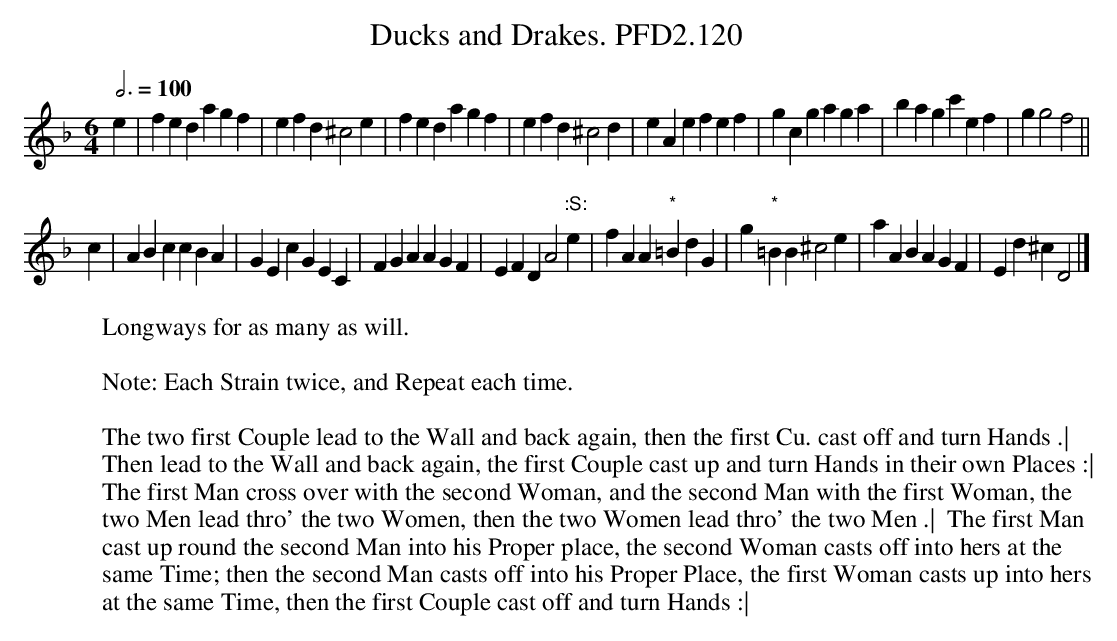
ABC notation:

X:1
T:Ducks and Drakes. PFD2.120
W:Longways for as many as will.
L:1/4
M:6/4
Q:3/4=100
K:Dm
e|fed agf|efd ^c2e|fed agf|efd ^c2d|eAe fef|gcg aga|bag c'ef|gg2f2||
c|ABc cBA|GEc GEC|FGA AGF|EFD A2":S:"e|fAA "*"=BdG|g"*"=BB ^c2e|aAB AGF|Ed^c D2|]
W:
W:Note: Each Strain twice, and Repeat each time.
W:
W:The two first Couple lead to the Wall and back again, then the first Cu. cast off and turn Hands .|
W:Then lead to the Wall and back again, the first Couple cast up and turn Hands in their own Places :|
W:The first Man cross over with the second Woman, and the second Man with the first Woman, the
W:two Men lead thro' the two Women, then the two Women lead thro' the two Men .|  The first Man
W:cast up round the second Man into his Proper place, the second Woman casts off into hers at the
W:same Time; then the second Man casts off into his Proper Place, the first Woman casts up into hers
W:at the same Time, then the first Couple cast off and turn Hands :|
